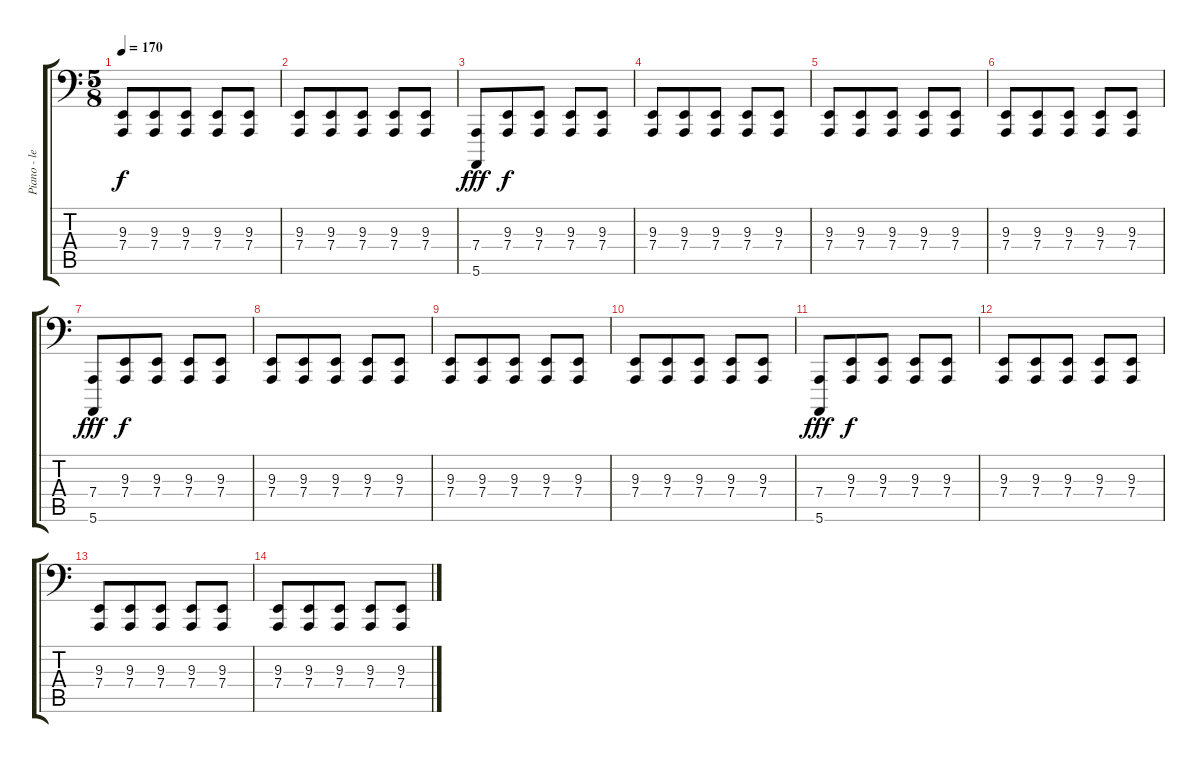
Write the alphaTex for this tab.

\track ("Piano - left" "Piano - le") {instrument brightacousticpiano}
\staff {score tabs}
\tuning (C2 B1 G1 D1 A0 E0) {hide}
\ts (5 8)
\tempo 170
\clef f4
\ks c
(9.3 7.4).8{dy f} (9.3 7.4).8 (9.3 7.4).8 (9.3 7.4).8 (9.3 7.4).8 |
(9.3 7.4).8 (9.3 7.4).8 (9.3 7.4).8 (9.3 7.4).8 (9.3 7.4).8 |
(7.4 5.6).8{dy fff} (9.3 7.4).8{dy f} (9.3 7.4).8 (9.3 7.4).8 (9.3 7.4).8 |
(9.3 7.4).8 (9.3 7.4).8 (9.3 7.4).8 (9.3 7.4).8 (9.3 7.4).8 |
(9.3 7.4).8 (9.3 7.4).8 (9.3 7.4).8 (9.3 7.4).8 (9.3 7.4).8 |
(9.3 7.4).8 (9.3 7.4).8 (9.3 7.4).8 (9.3 7.4).8 (9.3 7.4).8 |
(7.4 5.6).8{dy fff} (9.3 7.4).8{dy f} (9.3 7.4).8 (9.3 7.4).8 (9.3 7.4).8 |
(9.3 7.4).8 (9.3 7.4).8 (9.3 7.4).8 (9.3 7.4).8 (9.3 7.4).8 |
(9.3 7.4).8 (9.3 7.4).8 (9.3 7.4).8 (9.3 7.4).8 (9.3 7.4).8 |
(9.3 7.4).8 (9.3 7.4).8 (9.3 7.4).8 (9.3 7.4).8 (9.3 7.4).8 |
(7.4 5.6).8{dy fff} (9.3 7.4).8{dy f} (9.3 7.4).8 (9.3 7.4).8 (9.3 7.4).8 |
(9.3 7.4).8 (9.3 7.4).8 (9.3 7.4).8 (9.3 7.4).8 (9.3 7.4).8 |
(9.3 7.4).8 (9.3 7.4).8 (9.3 7.4).8 (9.3 7.4).8 (9.3 7.4).8 |
(9.3 7.4).8 (9.3 7.4).8 (9.3 7.4).8 (9.3 7.4).8 (9.3 7.4).8
